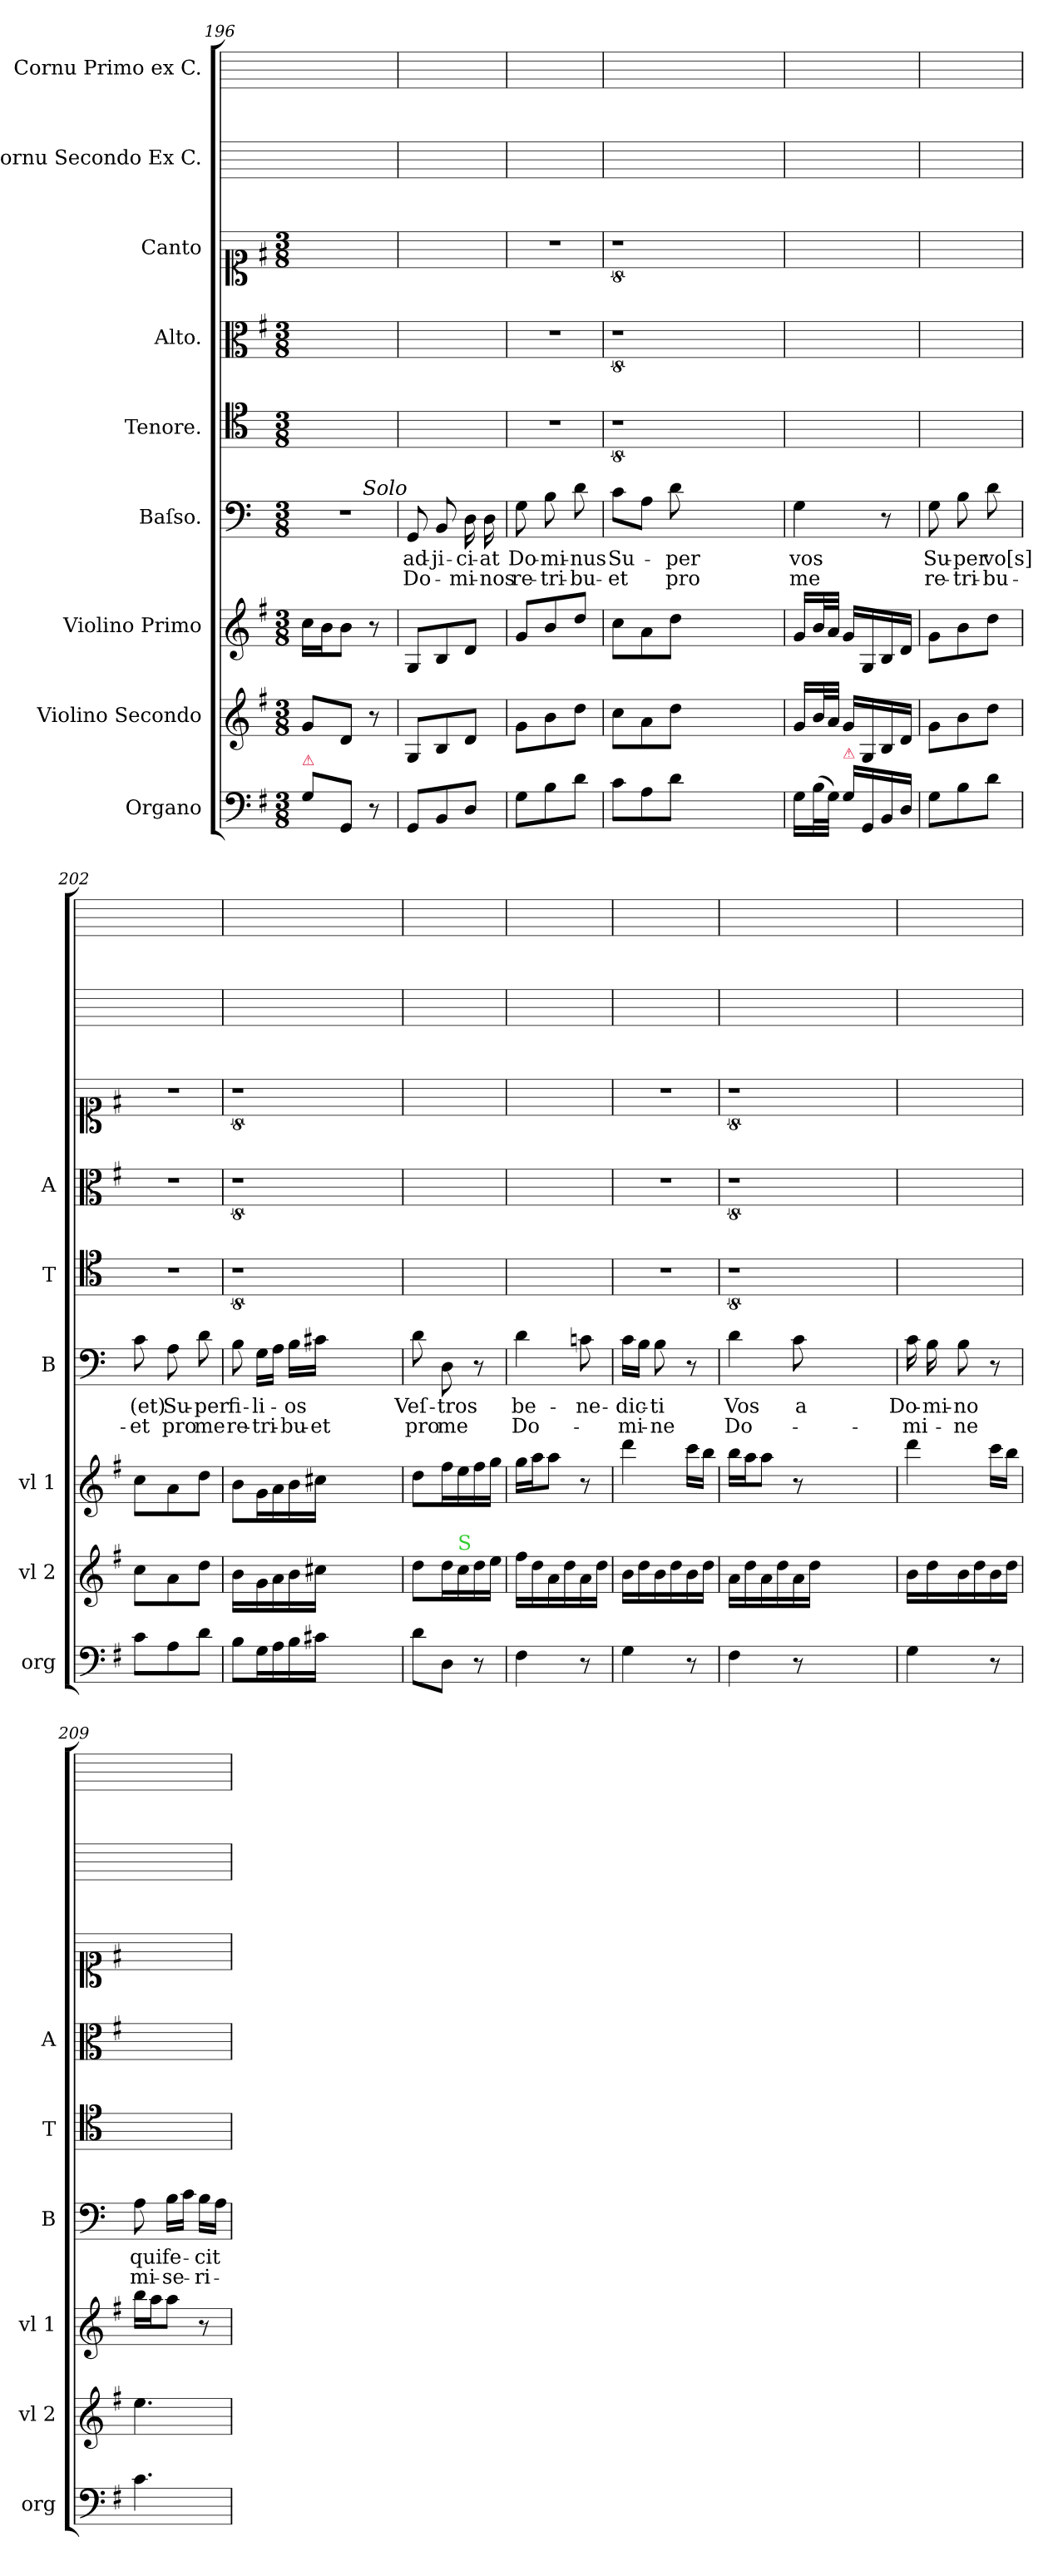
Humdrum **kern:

**kern	**dynam	**kern	**kern	**kern	**text	**text	**kern	**kern	**kern	**kern	**kern
*part9	*part9	*part8	*part7	*part6	*part6	*part6	*part5	*part4	*part3	*part2	*part1
*staff9	*staff9	*staff8	*staff7	*staff6	*staff6	*staff6	*staff5	*staff4	*staff3	*staff2	*staff1
*I"Organo	*	*I"Violino Secondo	*I"Violino Primo	*I"Baſso.	*	*	*I"Tenore.	*I"Alto.	*I"Canto	*I"Cornu Secondo Ex C.	*I"Cornu Primo ex C.
*I'org	*	*I'vl 2	*I'vl 1	*I'B	*	*	*I'T	*I'A	*	*	*
*clefF4	*	*clefG2	*clefG2	*clefF4	*	*	*clefC4	*clefC3	*clefC1	*	*
*k[f#]	*	*k[f#]	*k[f#]	*k[]	*	*	*k[]	*k[f#]	*k[f#]	*	*
*e:	*	*e:	*e:	*	*	*	*	*e:	*e:	*	*
*M3/8	*	*M3/8	*M3/8	*M3/8	*	*	*M3/8	*M3/8	*M3/8	*	*
=196	=196	=196	=196	=196	=196	=196	=196	=196	=196	=196	=196
!LO:TX:a:color=crimson:t=⚠	!	!	!	!	!	!	!	!	!	!	!
8G\L	.	8g/L	16cc\LL	4.r	.	.	4.ryy	4.ryy	4.ryy	4.ryy	4.ryy
.	.	.	16b\J	.	.	.	.	.	.	.	.
8GG/J	.	8d/J	8b\J	.	.	.	.	.	.	.	.
!	!LO:DY:a	!	!	!	!	!	!	!	!	!	!
8r	pia	8r	8r	.	.	.	.	.	.	.	.
=197	=197	=197	=197	=197	=197	=197	=197	=197	=197	=197	=197
!	!	!	!	!LO:TX:a:i:rj:t=Solo	!	!	!	!	!	!	!
8GG/L	.	8G/L	8G/L	8GG/	ad-	Do-	4.ryy	4.ryy	4.ryy	4.ryy	4.ryy
8BB/	.	8B/	8B/	8BB/	-ji-	.	.	.	.	.	.
8D/J	.	8d/J	8d/J	16D\	-ci-	-mi-	.	.	.	.	.
.	.	.	.	16D\	-at	-nos	.	.	.	.	.
=198	=198	=198	=198	=198	=198	=198	=198	=198	=198	=198	=198
8G\L	.	8g\L	8g/L	8G\	Do-	re-	4.r	4.r	4.r	4.ryy	4.ryy
8B\	.	8b\	8b/	8B\	-mi-	-tri-	.	.	.	.	.
8d\J	.	8dd\J	8dd/J	8d\	-nus	-bu-	.	.	.	.	.
=199	=199	=199	=199	=199	=199	=199	=199	=199	=199	=199	=199
8c\L	.	8cc\L	8cc\L	8c\L	Su-	-et	8%9r	8%9r	8%9r	4.ryy	4.ryy
8A\	.	8a\	8a\	8A\J	.	.	.	.	.	.	.
8d\J	.	8dd\J	8dd\J	8d\	-per	pro	.	.	.	.	.
2.ryy	.	2.ryy	2.ryy	2.ryy	.	.	.	.	.	2.ryy	2.ryy
=200	=200	=200	=200	=200	=200	=200	=200	=200	=200	=200	=200
16G\LL	.	16g/LL	16g/LL	4G\	vos	me	4.ryy	4.ryy	4.ryy	4.ryy	4.ryy
(32B\L	.	32b/L	32b/L	.	.	.	.	.	.	.	.
32G\JJJ)	.	32a/JJJ	32a/JJJ	.	.	.	.	.	.	.	.
!LO:TX:a:color=crimson:t=⚠	!	!	!	!	!	!	!	!	!	!	!
16G\LL	.	16g/LL	16g/LL	.	.	.	.	.	.	.	.
16GG/	.	16G/	16G/	.	.	.	.	.	.	.	.
16BB/	.	16B/	16B/	8r	.	.	.	.	.	.	.
16D/JJ	.	16d/JJ	16d/JJ	.	.	.	.	.	.	.	.
=201	=201	=201	=201	=201	=201	=201	=201	=201	=201	=201	=201
!	!	!	!	!	!	!LO:LY:i	!	!	!	!	!
8G\L	.	8g\L	8g\L	8G\	Su-	re-	4.ryy	4.ryy	4.ryy	4.ryy	4.ryy
!	!	!	!	!	!	!LO:LY:i	!	!	!	!	!
8B\	.	8b\	8b\	8B\	-per	-tri-	.	.	.	.	.
!	!	!	!	!	!	!LO:LY:i	!	!	!	!	!
8d\J	.	8dd\J	8dd\J	8d\	vo[s]	-bu-	.	.	.	.	.
=202	=202	=202	=202	=202	=202	=202	=202	=202	=202	=202	=202
!	!	!	!	!	!	!LO:LY:i	!	!	!	!	!
8c\L	.	8cc\L	8cc\L	8c\	(et)	-et	4.r	4.r	4.r	4.ryy	4.ryy
!	!	!	!	!	!	!LO:LY:i	!	!	!	!	!
8A\	.	8a\	8a\	8A\	Su-	pro	.	.	.	.	.
!	!	!	!	!	!	!LO:LY:i	!	!	!	!	!
8d\J	.	8dd\J	8dd\J	8d\	-per	me	.	.	.	.	.
=203	=203	=203	=203	=203	=203	=203	=203	=203	=203	=203	=203
!	!	!LO:N:vis=16	!	!	!	!LO:LY:i	!	!	!	!	!
8B\L	.	8b\LL	8b\L	8B\	fi-	re-	8%9r	8%9r	8%9r	4.ryy	4.ryy
!	!	!	!	!	!	!LO:LY:i	!	!	!	!	!
16G\L	.	16g\	16g\L	16G\LL	-li-	-tri-	.	.	.	.	.
16A\	.	16a\	16a\	16A\JJ	.	.	.	.	.	.	.
!	!	!	!	!	!	!LO:LY:i	!	!	!	!	!
16B\	.	16b\	16b\	16B\LL	-os	-bu-	.	.	.	.	.
!	!	!	!	!	!	!LO:LY:i	!	!	!	!	!
16c#X\JJ	.	16cc#X\JJ	16cc#X\JJ	16c#X\JJ	.	et	.	.	.	.	.
2.ryy	.	2.ryy	2.ryy	2.ryy	.	.	.	.	.	2.ryy	2.ryy
=204	=204	=204	=204	=204	=204	=204	=204	=204	=204	=204	=204
!	!	!	!	!	!	!LO:LY:i	!	!	!	!	!
8d\L	.	8dd\L	8dd\L	8d\	Veſ-	pro	4.ryy	4.ryy	4.ryy	4.ryy	4.ryy
!	!	!	!	!	!	!LO:LY:i	!	!	!	!	!
8D\J	.	16dd\L	16ff#\L	8D\	-tros	me	.	.	.	.	.
!	!	!LO:TX:a:color=limegreen:t=S	!	!	!	!	!	!	!	!	!
.	.	16cc\	16ee\	.	.	.	.	.	.	.	.
8r	.	16dd\	16ff#\	8r	.	.	.	.	.	.	.
.	.	16ee\JJ	16gg\JJ	.	.	.	.	.	.	.	.
=205	=205	=205	=205	=205	=205	=205	=205	=205	=205	=205	=205
4F#\	.	16ff#\LL	16gg\LL	4d\	be-	Do-	4.ryy	4.ryy	4.ryy	4.ryy	4.ryy
.	.	16dd\	16aa\J	.	.	.	.	.	.	.	.
.	.	16a\	8aa\J	.	.	.	.	.	.	.	.
.	.	16dd\	.	.	.	.	.	.	.	.	.
8r	.	16a\	8r	8cn\	-ne-	.	.	.	.	.	.
.	.	16dd\JJ	.	.	.	.	.	.	.	.	.
=206	=206	=206	=206	=206	=206	=206	=206	=206	=206	=206	=206
4G\	.	16b\LL	4ddd\	16c\LL	-dic-	-mi-	4.r	4.r	4.r	4.ryy	4.ryy
.	.	16dd\	.	16B\JJ	.	.	.	.	.	.	.
.	.	16b\	.	8B\	-ti	-ne	.	.	.	.	.
.	.	16dd\	.	.	.	.	.	.	.	.	.
8r	.	16b\	16ccc\LL	8r	.	.	.	.	.	.	.
.	.	16dd\JJ	16bb\JJ	.	.	.	.	.	.	.	.
=207	=207	=207	=207	=207	=207	=207	=207	=207	=207	=207	=207
!	!	!	!	!	!	!LO:LY:i	!	!	!	!	!
4F#\	.	16a\LL	16bb\LL	4d\	Vos	Do-	8%9r	8%9r	8%9r	4.ryy	4.ryy
.	.	16dd\	16aa\J	.	.	.	.	.	.	.	.
.	.	16a\	8aa\J	.	.	.	.	.	.	.	.
.	.	16dd\	.	.	.	.	.	.	.	.	.
8r	.	16a\	8r	8c\	a	.	.	.	.	.	.
.	.	16dd\JJ	.	.	.	.	.	.	.	.	.
2.ryy	.	2.ryy	2.ryy	2.ryy	.	.	.	.	.	2.ryy	2.ryy
=208	=208	=208	=208	=208	=208	=208	=208	=208	=208	=208	=208
!	!	!	!	!	!	!LO:LY:i	!	!	!	!	!
4G\	.	16b\LL	4ddd\	16c\	Do-	-mi-	4.ryy	4.ryy	4.ryy	4.ryy	4.ryy
.	.	16dd\	.	16B\	-mi-	.	.	.	.	.	.
!	!	!	!	!	!	!LO:LY:i	!	!	!	!	!
.	.	16b\	.	8B\	-no	-ne	.	.	.	.	.
.	.	16dd\	.	.	.	.	.	.	.	.	.
8r	.	16b\	16ccc\LL	8r	.	.	.	.	.	.	.
.	.	16dd\JJ	16bb\JJ	.	.	.	.	.	.	.	.
=209	=209	=209	=209	=209	=209	=209	=209	=209	=209	=209	=209
4.c\	.	4.ee\	16bb\LL	8A\	qui	mi-	4.ryy	4.ryy	4.ryy	4.ryy	4.ryy
.	.	.	16aa\J	.	.	.	.	.	.	.	.
.	.	.	8aa\J	16B\LL	fe-	-se-	.	.	.	.	.
.	.	.	.	16c\JJ	.	.	.	.	.	.	.
.	.	.	8r	16B\LL	cit	-ri-	.	.	.	.	.
.	.	.	.	16A\JJ	.	.	.	.	.	.	.
=	=	=	=	=	=	=	=	=	=	=	=
*-	*-	*-	*-	*-	*-	*-	*-	*-	*-	*-	*-
